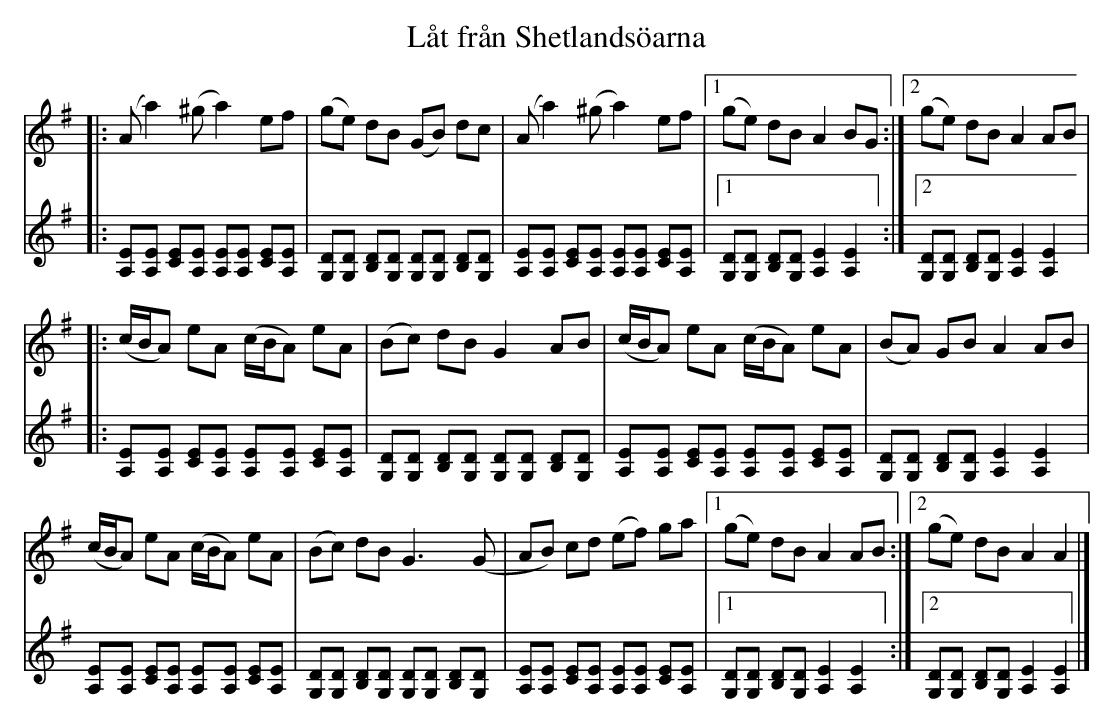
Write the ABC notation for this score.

X:1
T: Låt från Shetlandsöarna
K: G
V: 1
|: (Aa2)(^ga2)ef | (ge) dB (GB) dc | (Aa2)(^ga2)ef |1 (ge) dB A2 BG :|2 (ge) dB A2 AB |
|: (c/B/A) eA (c/B/A) eA | (Bc) dB G2 AB | (c/B/A) eA (c/B/A) eA | (BA) GB A2 AB |
(c/B/A) eA (c/B/A) eA | (Bc) dB G3(G | AB) cd (ef) ga |1 (ge) dB A2 AB :|2 (ge) dB A2 A2 |]
V: 2
|: [A,E][A,E] [CE][A,E] [A,E][A,E] [CE][A,E] | [G,D][G,D] [B,D][G,D] [G,D][G,D] [B,D][G,D] | [A,E][A,E] [CE][A,E] [A,E][A,E] [CE][A,E] |1 [G,D][G,D] [B,D][G,D] [A,2E2] [A,2E2] :|2 [G,D][G,D] [B,D][G,D] [A,2E2] [A,2E2] |
|: [A,E][A,E] [CE][A,E] [A,E][A,E] [CE][A,E] | [G,D][G,D] [B,D][G,D] [G,D][G,D] [B,D][G,D] | [A,E][A,E] [CE][A,E] [A,E][A,E] [CE][A,E] | [G,D][G,D] [B,D][G,D] [A,2E2] [A,2E2] |
[A,E][A,E] [CE][A,E] [A,E][A,E] [CE][A,E] | [G,D][G,D] [B,D][G,D] [G,D][G,D] [B,D][G,D] | [A,E][A,E] [CE][A,E] [A,E][A,E] [CE][A,E] |1 [G,D][G,D] [B,D][G,D] [A,2E2] [A,2E2] :|2 [G,D][G,D] [B,D][G,D] [A,2E2] [A,2E2] |]
